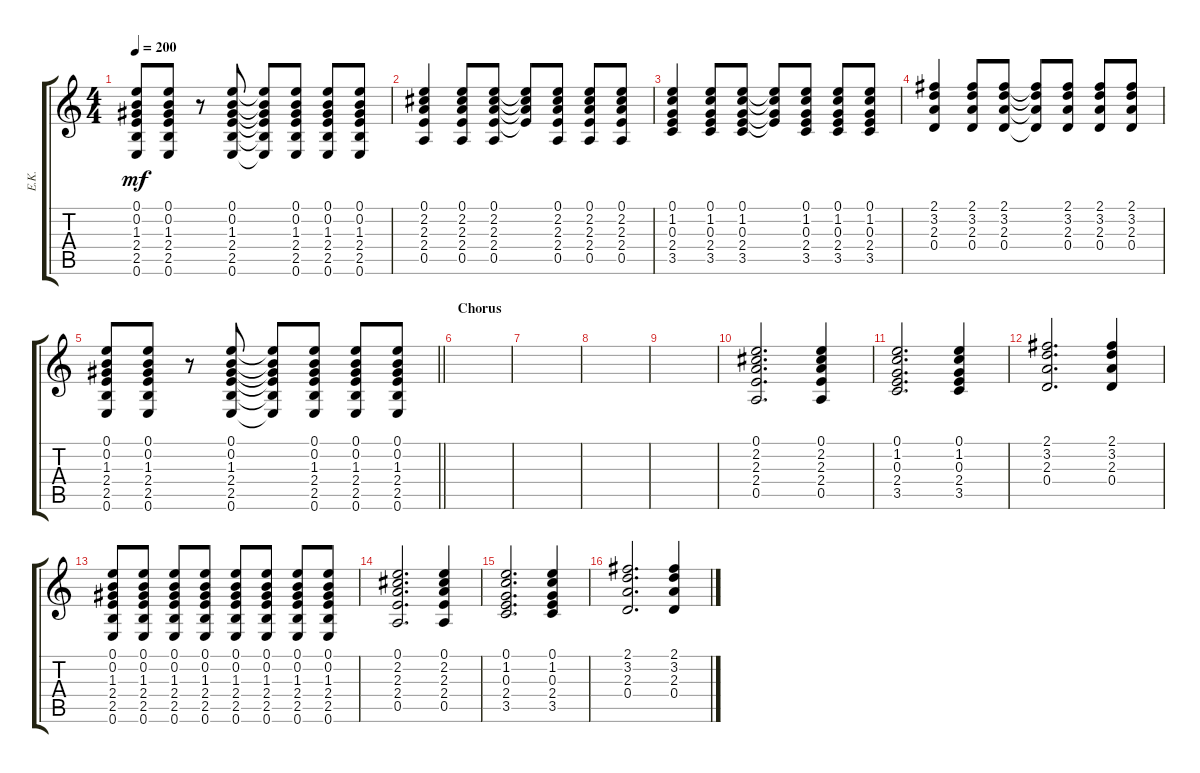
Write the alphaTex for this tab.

\track ("E.K." "E.K.") {instrument distortionguitar}
\staff {score tabs}
\tuning (E4 B3 G3 D3 A2 E2) {hide}
\ts (4 4)
\tempo 200
\clef g2
\ks c
(0.1 0.2 1.3 2.4 2.5 0.6).8{dy mf} (0.1 0.2 1.3 2.4 2.5 0.6).8 r.8 (0.1 0.2 1.3 2.4 2.5 0.6).8 (0.1{t} 0.2{t} 1.3{t} 2.4{t} 2.5{t} 0.6{t}).8 (0.1 0.2 1.3 2.4 2.5 0.6).8 (0.1 0.2 1.3 2.4 2.5 0.6).8 (0.1 0.2 1.3 2.4 2.5 0.6).8 |
(0.1 2.2 2.3 2.4 0.5).4 (0.1 2.2 2.3 2.4 0.5).8 (0.1 2.2 2.3 2.4 0.5).8 (0.1{t} 2.2{t} 2.3{t} 2.4{t}).8 (0.1 2.2 2.3 2.4 0.5).8 (0.1 2.2 2.3 2.4 0.5).8 (0.1 2.2 2.3 2.4 0.5).8 |
(0.1 1.2 0.3 2.4 3.5).4 (0.1 1.2 0.3 2.4 3.5).8 (0.1 1.2 0.3 2.4 3.5).8 (0.1{t} 1.2{t} 0.3{t} 2.4{t}).8 (0.1 1.2 0.3 2.4 3.5).8 (0.1 1.2 0.3 2.4 3.5).8 (0.1 1.2 0.3 2.4 3.5).8 |
(2.1 3.2 2.3 0.4).4 (2.1 3.2 2.3 0.4).8 (2.1 3.2 2.3 0.4).8 (2.1{t} 3.2{t} 2.3{t} 0.4{t}).8 (2.1 3.2 2.3 0.4).8 (2.1 3.2 2.3 0.4).8 (2.1 3.2 2.3 0.4).8 |
\barLineRight lightlight
(0.1 0.2 1.3 2.4 2.5 0.6).8 (0.1 0.2 1.3 2.4 2.5 0.6).8 r.8 (0.1 0.2 1.3 2.4 2.5 0.6).8 (0.1{t} 0.2{t} 1.3{t} 2.4{t} 2.5{t} 0.6{t}).8 (0.1 0.2 1.3 2.4 2.5 0.6).8 (0.1 0.2 1.3 2.4 2.5 0.6).8 (0.1 0.2 1.3 2.4 2.5 0.6).8 |
\section ("" "Chorus")
|
|
|
|
(0.1 2.2 2.3 2.4 0.5).2{d} (0.1 2.2 2.3 2.4 0.5).4 |
(0.1 1.2 0.3 2.4 3.5).2{d} (0.1 1.2 0.3 2.4 3.5).4 |
(2.1 3.2 2.3 0.4).2{d} (2.1 3.2 2.3 0.4).4 |
(0.1 0.2 1.3 2.4 2.5 0.6).8 (0.1 0.2 1.3 2.4 2.5 0.6).8 (0.1 0.2 1.3 2.4 2.5 0.6).8 (0.1 0.2 1.3 2.4 2.5 0.6).8 (0.1 0.2 1.3 2.4 2.5 0.6).8 (0.1 0.2 1.3 2.4 2.5 0.6).8 (0.1 0.2 1.3 2.4 2.5 0.6).8 (0.1 0.2 1.3 2.4 2.5 0.6).8 |
(0.1 2.2 2.3 2.4 0.5).2{d} (0.1 2.2 2.3 2.4 0.5).4 |
(0.1 1.2 0.3 2.4 3.5).2{d} (0.1 1.2 0.3 2.4 3.5).4 |
(2.1 3.2 2.3 0.4).2{d} (2.1 3.2 2.3 0.4).4
